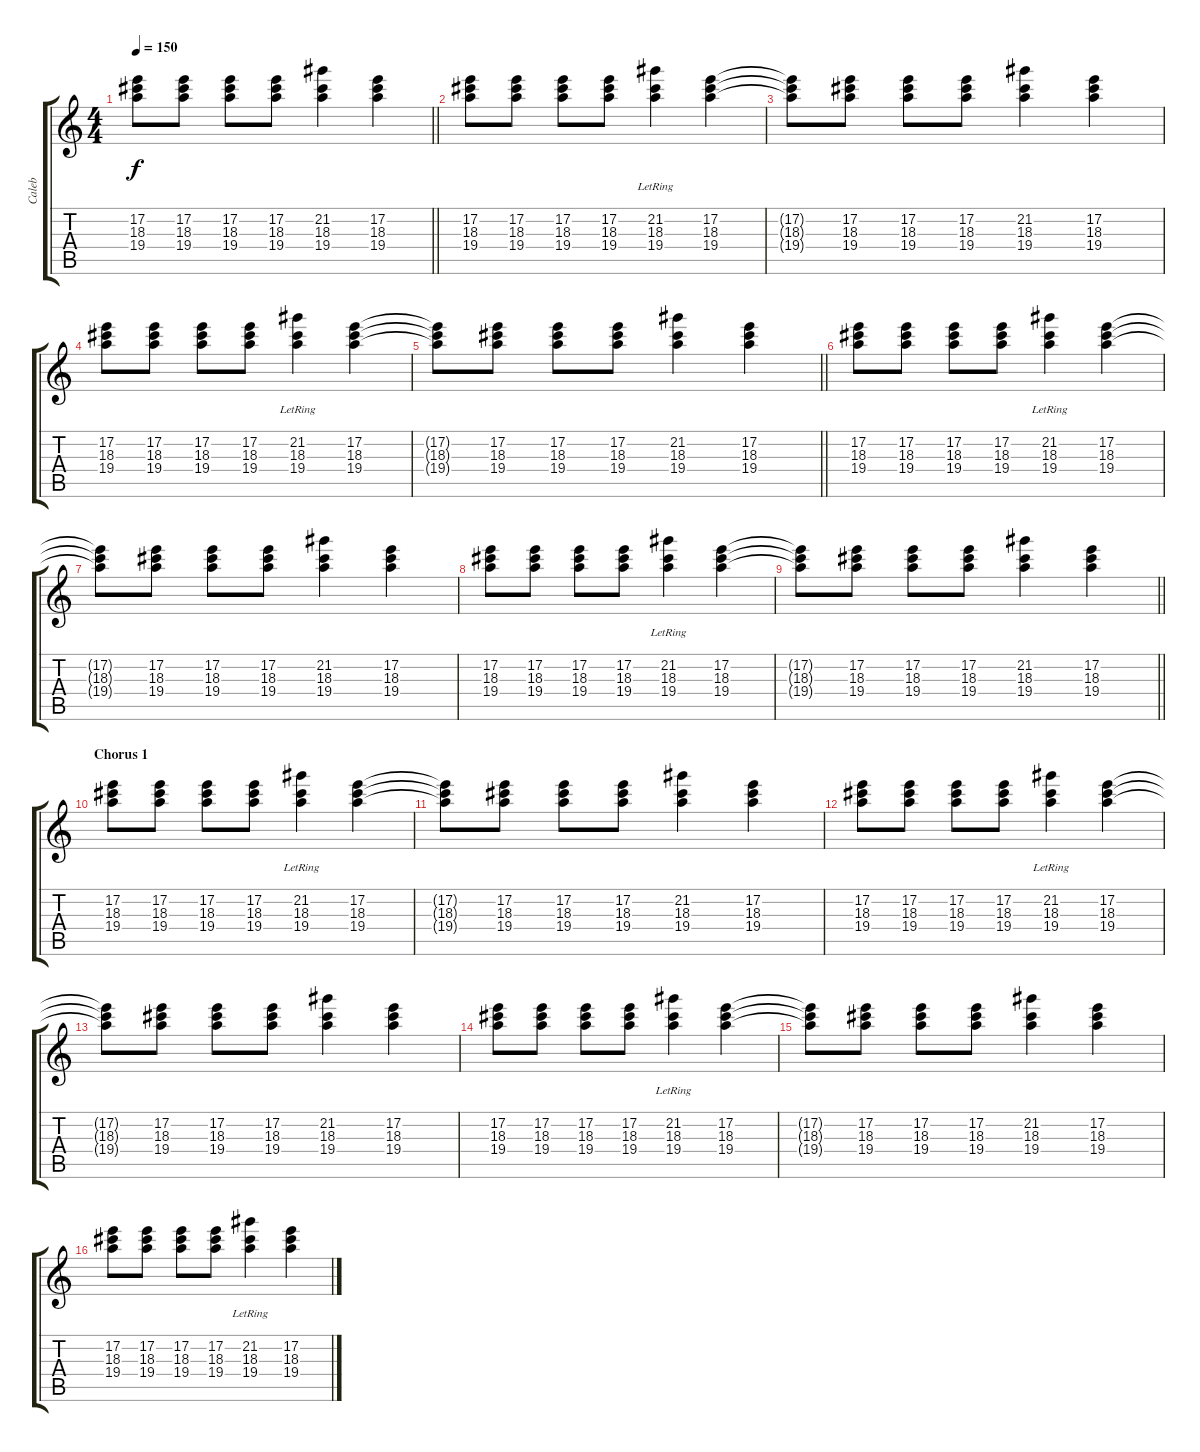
\track ("Caleb" "Caleb") {instrument overdrivenguitar}
\staff {score tabs}
\tuning (E4 B3 G3 D3 A2 E2) {hide}
\ts (4 4)
\tempo 150
\clef g2
\barLineRight lightlight
\ks c
(17.2{t} 18.3{t} 19.4{t}).8{dy f} (17.2 18.3 19.4).8 (17.2 18.3 19.4).8 (17.2 18.3 19.4).8 (21.2 18.3 19.4).4 (17.2 18.3 19.4).4 |
(17.2 18.3 19.4).8 (17.2 18.3 19.4).8 (17.2 18.3 19.4).8 (17.2 18.3 19.4).8 (21.2 18.3{lr} 19.4).4 (17.2 18.3 19.4).4 |
(17.2{t} 18.3{t} 19.4{t}).8 (17.2 18.3 19.4).8 (17.2 18.3 19.4).8 (17.2 18.3 19.4).8 (21.2 18.3 19.4).4 (17.2 18.3 19.4).4 |
(17.2 18.3 19.4).8 (17.2 18.3 19.4).8 (17.2 18.3 19.4).8 (17.2 18.3 19.4).8 (21.2 18.3{lr} 19.4).4 (17.2 18.3 19.4).4 |
\barLineRight lightlight
(17.2{t} 18.3{t} 19.4{t}).8 (17.2 18.3 19.4).8 (17.2 18.3 19.4).8 (17.2 18.3 19.4).8 (21.2 18.3 19.4).4 (17.2 18.3 19.4).4 |
(17.2 18.3 19.4).8 (17.2 18.3 19.4).8 (17.2 18.3 19.4).8 (17.2 18.3 19.4).8 (21.2 18.3{lr} 19.4).4 (17.2 18.3 19.4).4 |
(17.2{t} 18.3{t} 19.4{t}).8 (17.2 18.3 19.4).8 (17.2 18.3 19.4).8 (17.2 18.3 19.4).8 (21.2 18.3 19.4).4 (17.2 18.3 19.4).4 |
(17.2 18.3 19.4).8 (17.2 18.3 19.4).8 (17.2 18.3 19.4).8 (17.2 18.3 19.4).8 (21.2 18.3{lr} 19.4).4 (17.2 18.3 19.4).4 |
\barLineRight lightlight
(17.2{t} 18.3{t} 19.4{t}).8 (17.2 18.3 19.4).8 (17.2 18.3 19.4).8 (17.2 18.3 19.4).8 (21.2 18.3 19.4).4 (17.2 18.3 19.4).4 |
\section ("" "Chorus 1")
(17.2 18.3 19.4).8 (17.2 18.3 19.4).8 (17.2 18.3 19.4).8 (17.2 18.3 19.4).8 (21.2 18.3{lr} 19.4).4 (17.2 18.3 19.4).4 |
(17.2{t} 18.3{t} 19.4{t}).8 (17.2 18.3 19.4).8 (17.2 18.3 19.4).8 (17.2 18.3 19.4).8 (21.2 18.3 19.4).4 (17.2 18.3 19.4).4 |
(17.2 18.3 19.4).8 (17.2 18.3 19.4).8 (17.2 18.3 19.4).8 (17.2 18.3 19.4).8 (21.2 18.3{lr} 19.4).4 (17.2 18.3 19.4).4 |
(17.2{t} 18.3{t} 19.4{t}).8 (17.2 18.3 19.4).8 (17.2 18.3 19.4).8 (17.2 18.3 19.4).8 (21.2 18.3 19.4).4 (17.2 18.3 19.4).4 |
(17.2 18.3 19.4).8 (17.2 18.3 19.4).8 (17.2 18.3 19.4).8 (17.2 18.3 19.4).8 (21.2 18.3{lr} 19.4).4 (17.2 18.3 19.4).4 |
(17.2{t} 18.3{t} 19.4{t}).8 (17.2 18.3 19.4).8 (17.2 18.3 19.4).8 (17.2 18.3 19.4).8 (21.2 18.3 19.4).4 (17.2 18.3 19.4).4 |
(17.2 18.3 19.4).8 (17.2 18.3 19.4).8 (17.2 18.3 19.4).8 (17.2 18.3 19.4).8 (21.2 18.3{lr} 19.4).4 (17.2 18.3 19.4).4
